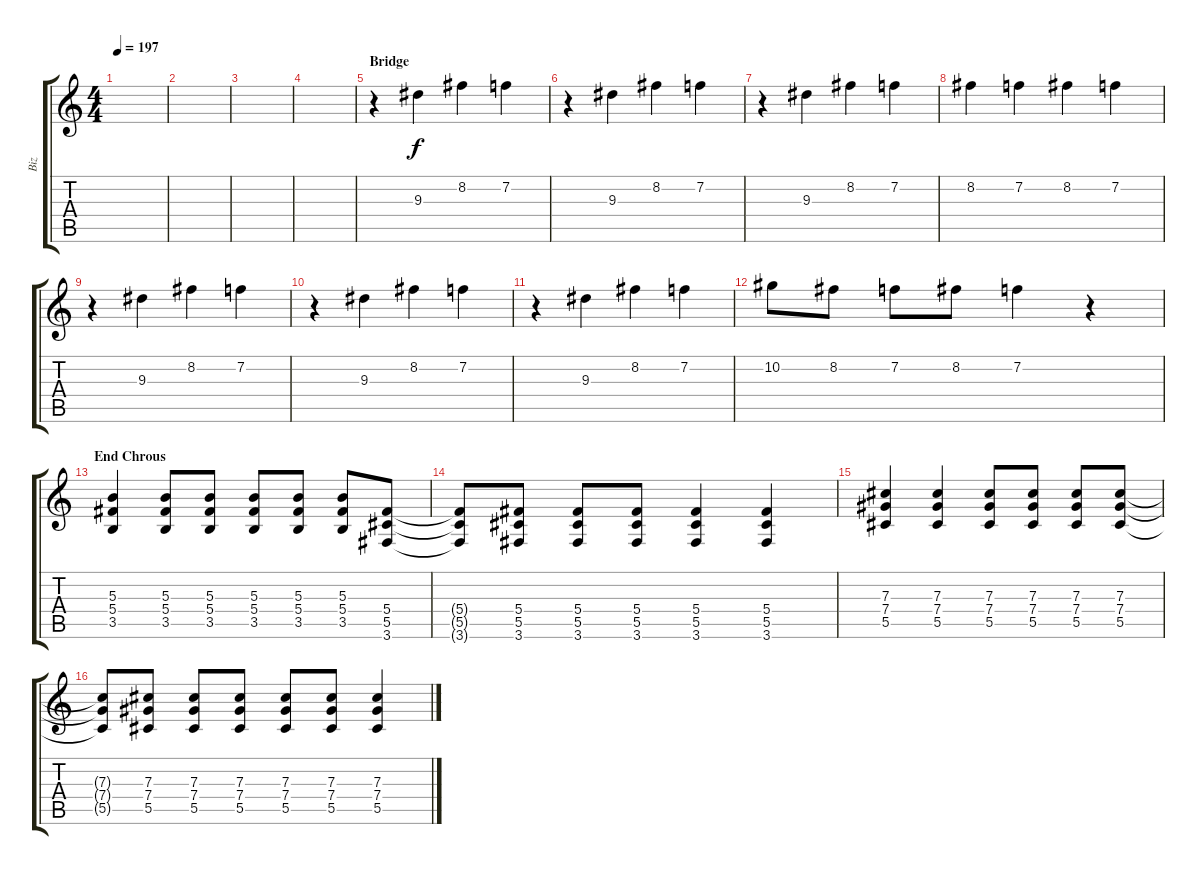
\track ("Biz" "Biz") {instrument overdrivenguitar}
\staff {score tabs}
\tuning (Eb4 Bb3 Gb3 Db3 Ab2 Eb2) {hide}
\ts (4 4)
\tempo 197
\clef g2
\ks c
|
|
|
|
\section ("" "Bridge")
r.4{instrument distortionguitar} 9.3.4 8.2.4 7.2.4 |
r.4{instrument distortionguitar} 9.3.4 8.2.4 7.2.4 |
r.4{instrument distortionguitar} 9.3.4 8.2.4 7.2.4 |
8.2.4 7.2.4 8.2.4 7.2.4 |
r.4{instrument distortionguitar} 9.3.4 8.2.4 7.2.4 |
r.4{instrument distortionguitar} 9.3.4 8.2.4 7.2.4 |
r.4{instrument distortionguitar} 9.3.4 8.2.4 7.2.4 |
10.2.8 8.2.8 7.2.8 8.2.8 7.2.4 r.4 |
\section ("" "End Chrous")
(5.3 5.4 3.5).4 (5.3 5.4 3.5).8 (5.3 5.4 3.5).8 (5.3 5.4 3.5).8 (5.3 5.4 3.5).8 (5.3 5.4 3.5).8 (5.4 5.5 3.6).8 |
(5.4{t} 5.5{t} 3.6{t}).8 (5.4 5.5 3.6).8 (5.4 5.5 3.6).8 (5.4 5.5 3.6).8 (5.4 5.5 3.6).4 (5.4 5.5 3.6).4 |
(7.3 7.4 5.5).4 (7.3 7.4 5.5).4 (7.3 7.4 5.5).8 (7.3 7.4 5.5).8 (7.3 7.4 5.5).8 (7.3 7.4 5.5).8 |
(7.3{t} 7.4{t} 5.5{t}).8 (7.3 7.4 5.5).8 (7.3 7.4 5.5).8 (7.3 7.4 5.5).8 (7.3 7.4 5.5).8 (7.3 7.4 5.5).8 (7.3 7.4 5.5).4
